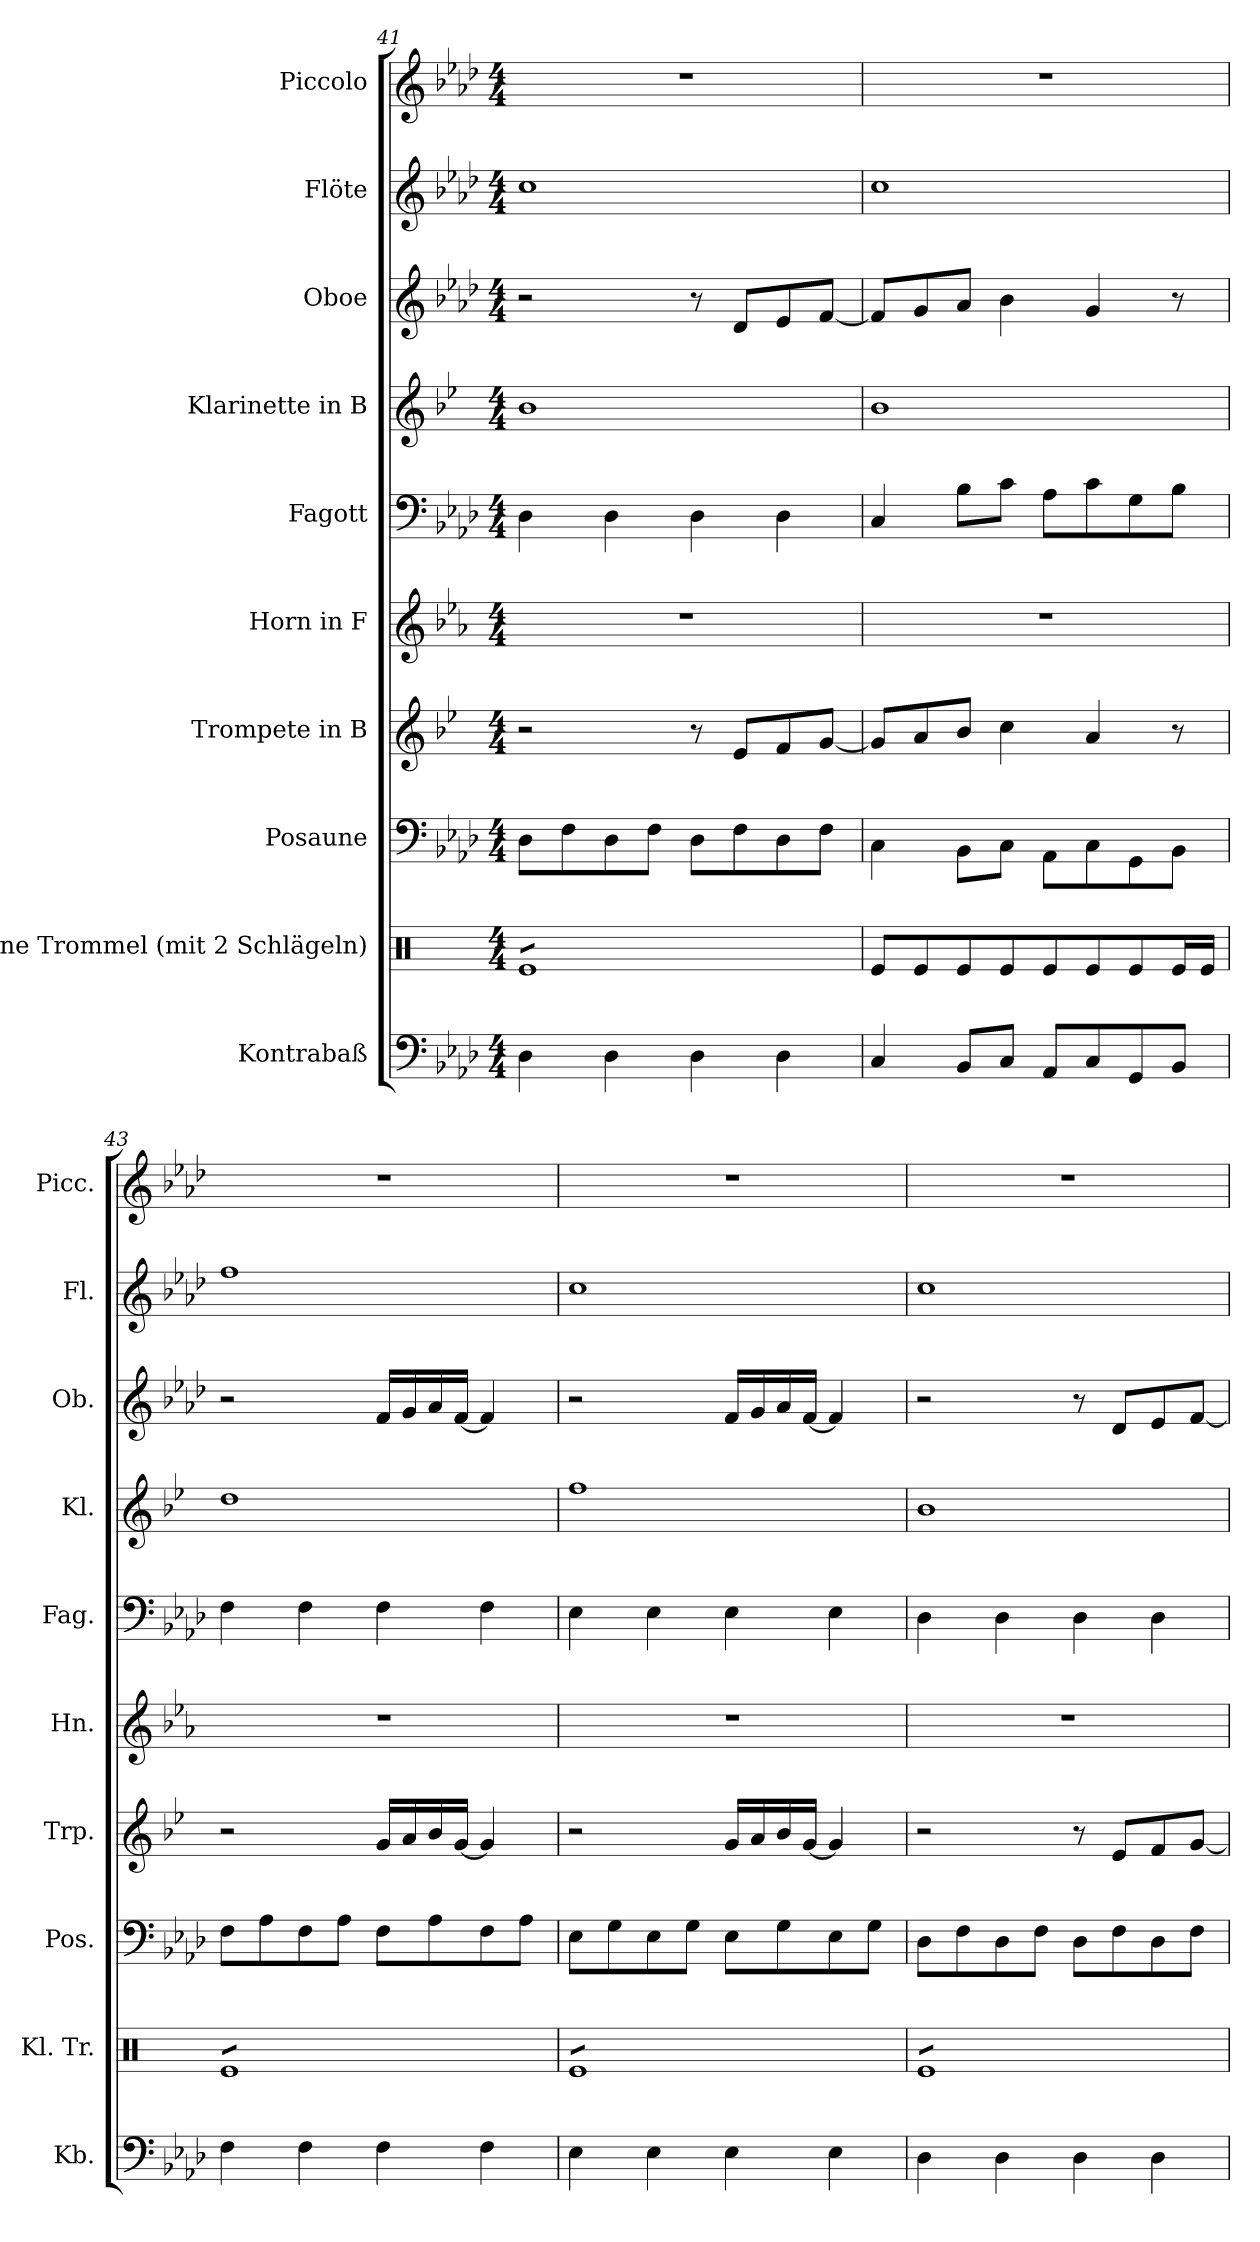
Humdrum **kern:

**kern	**kern	**kern	**kern	**kern	**kern	**kern	**kern	**kern	**kern
*part10	*part9	*part8	*part7	*part6	*part5	*part4	*part3	*part2	*part1
*staff10	*staff9	*staff8	*staff7	*staff6	*staff5	*staff4	*staff3	*staff2	*staff1
*I"Kontrabaß	*I"Kleine Trommel (mit 2 Schlägeln)	*I"Posaune	*I"Trompete in B	*I"Horn in F	*I"Fagott	*I"Klarinette in B	*I"Oboe	*I"Flöte	*I"Piccolo
*I'Kb.	*I'Kl. Tr.	*I'Pos.	*I'Trp.	*I'Hn.	*I'Fag.	*I'Kl.	*I'Ob.	*I'Fl.	*I'Picc.
*clefF4	*clefX	*clefF4	*clefG2	*clefG2	*clefF4	*clefG2	*clefG2	*clefG2	*clefG2
*ITrd7c12	*	*	*ITrd1c2	*ITrd4c7	*	*ITrd1c2	*	*	*ITrd-7c-12
*k[b-e-a-d-]	*k[]	*k[b-e-a-d-]	*k[b-e-a-d-]	*k[b-e-a-d-]	*k[b-e-a-d-]	*k[b-e-a-d-]	*k[b-e-a-d-]	*k[b-e-a-d-]	*k[b-e-a-d-]
*A-:	*C:	*A-:	*A-:	*A-:	*A-:	*A-:	*A-:	*A-:	*A-:
*M4/4	*M4/4	*M4/4	*M4/4	*M4/4	*M4/4	*M4/4	*M4/4	*M4/4	*M4/4
=41	=41	=41	=41	=41	=41	=41	=41	=41	=41
*	*tremolo	*	*	*	*	*	*	*	*
4DD-i\	8ReiL	8D-i\L	2r	1r	4D-i\	1a-i	2r	1cci	1r
.	8Rei	8Fi\	.	.	.	.	.	.	.
4DD-i\	8Rei	8D-i\	.	.	4D-i\	.	.	.	.
.	8Rei	8Fi\J	.	.	.	.	.	.	.
4DD-i\	8Rei	8D-i\L	8r	.	4D-i\	.	8r	.	.
.	8Rei	8Fi\	8d-i/L	.	.	.	8d-i/L	.	.
4DD-i\	8Rei	8D-i\	8e-i/	.	4D-i\	.	8e-i/	.	.
.	8ReiJ	8Fi\J	[8fi/J	.	.	.	[8fi/J	.	.
=42	=42	=42	=42	=42	=42	=42	=42	=42	=42
4CCi/	8Rei/L	4Ci\	8fi/L]	1r	4Ci/	1a-i	8fi/L]	1cci	1r
.	8Rei/	.	8gi/	.	.	.	8gi/	.	.
8BBB-i/L	8Rei/	8BB-i\L	8a-i/J	.	8B-i\L	.	8a-i/J	.	.
8CCi/J	8Rei/J	8Ci\J	4b-i\	.	8ci\J	.	4b-i\	.	.
*	*Xtremolo	*	*	*	*	*	*	*	*
8AAA-i/L	8Rei/L	8AA-i\L	.	.	8A-i\L	.	.	.	.
8CCi/	8Rei/	8Ci\	4gi/	.	8ci\	.	4gi/	.	.
8GGGi/	8Rei/	8GGi\	.	.	8Gi\	.	.	.	.
*	*tremolo	*	*	*	*	*	*	*	*
8BBB-i/J	16Rei/	8BB-i\J	8r	.	8B-i\J	.	8r	.	.
.	16Rei/JJ	.	.	.	.	.	.	.	.
=43	=43	=43	=43	=43	=43	=43	=43	=43	=43
4FFi\	8ReiL	8Fi\L	2r	1r	4Fi\	1cci	2r	1ffi	1r
.	8Rei	8A-i\	.	.	.	.	.	.	.
4FFi\	8Rei	8Fi\	.	.	4Fi\	.	.	.	.
.	8Rei	8A-i\J	.	.	.	.	.	.	.
4FFi\	8Rei	8Fi\L	16fi/LL	.	4Fi\	.	16fi/LL	.	.
.	.	.	16gi/	.	.	.	16gi/	.	.
.	8Rei	8A-i\	16a-i/	.	.	.	16a-i/	.	.
.	.	.	[16fi/JJ	.	.	.	[16fi/JJ	.	.
4FFi\	8Rei	8Fi\	4fi/]	.	4Fi\	.	4fi/]	.	.
.	8ReiJ	8A-i\J	.	.	.	.	.	.	.
=44	=44	=44	=44	=44	=44	=44	=44	=44	=44
4EE-i\	8ReiL	8E-i\L	2r	1r	4E-i\	1ee-i	2r	1cci	1r
.	8Rei	8Gi\	.	.	.	.	.	.	.
4EE-i\	8Rei	8E-i\	.	.	4E-i\	.	.	.	.
.	8Rei	8Gi\J	.	.	.	.	.	.	.
4EE-i\	8Rei	8E-i\L	16fi/LL	.	4E-i\	.	16fi/LL	.	.
.	.	.	16gi/	.	.	.	16gi/	.	.
.	8Rei	8Gi\	16a-i/	.	.	.	16a-i/	.	.
.	.	.	[16fi/JJ	.	.	.	[16fi/JJ	.	.
4EE-i\	8Rei	8E-i\	4fi/]	.	4E-i\	.	4fi/]	.	.
.	8ReiJ	8Gi\J	.	.	.	.	.	.	.
!!LO:PB:g=z
=45	=45	=45	=45	=45	=45	=45	=45	=45	=45
4DD-i\	8ReiL	8D-i\L	2r	1r	4D-i\	1a-i	2r	1cci	1r
.	8Rei	8Fi\	.	.	.	.	.	.	.
4DD-i\	8Rei	8D-i\	.	.	4D-i\	.	.	.	.
.	8Rei	8Fi\J	.	.	.	.	.	.	.
4DD-i\	8Rei	8D-i\L	8r	.	4D-i\	.	8r	.	.
.	8Rei	8Fi\	8d-i/L	.	.	.	8d-i/L	.	.
4DD-i\	8Rei	8D-i\	8e-i/	.	4D-i\	.	8e-i/	.	.
.	8ReiJ	8Fi\J	[8fi/J	.	.	.	[8fi/J	.	.
*	*Xtremolo	*	*	*	*	*	*	*	*
=	=	=	=	=	=	=	=	=	=
*-	*-	*-	*-	*-	*-	*-	*-	*-	*-
